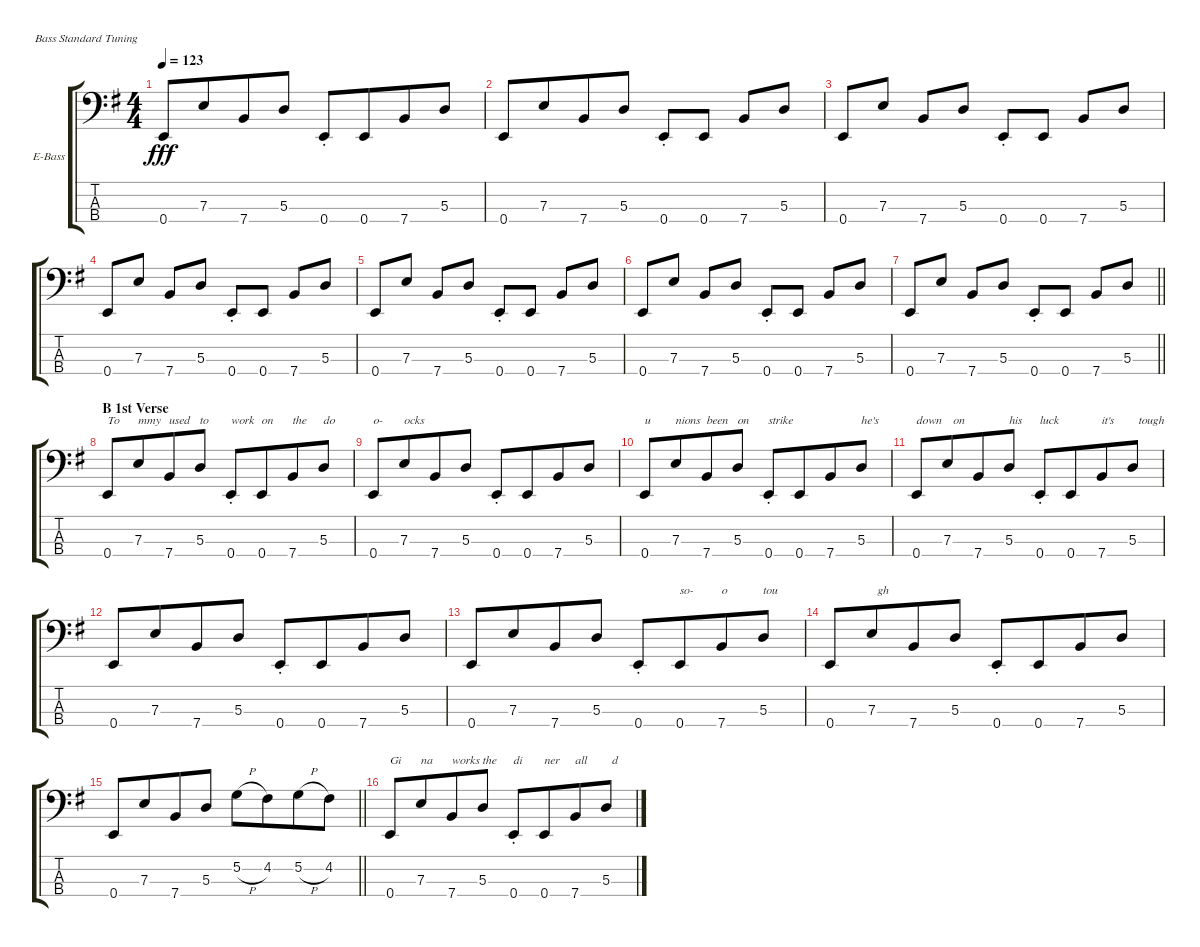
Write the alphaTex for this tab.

\bracketExtendMode groupsimilarinstruments
\firstSystemTrackNameOrientation horizontal
\otherSystemsTrackNameOrientation horizontal
\track ("bass" "E-Bass") {instrument electricbasspick}
\staff {score tabs}
\tuning (G2 D2 A1 E1)
\ts (4 4)
\tempo 123
\clef f4
\ks g
0.4.8{dy fff} 7.3.8{beam merge} 7.4.8 5.3.8 0.4{st}.8 0.4.8{beam merge} 7.4.8 5.3.8 |
0.4.8 7.3.8{beam merge} 7.4.8 5.3.8 0.4{st}.8 0.4.8 7.4.8 5.3.8 |
0.4.8 7.3.8 7.4.8 5.3.8 0.4{st}.8 0.4.8 7.4.8 5.3.8 |
0.4.8 7.3.8 7.4.8 5.3.8 0.4{st}.8 0.4.8 7.4.8 5.3.8 |
0.4.8 7.3.8 7.4.8 5.3.8 0.4{st}.8 0.4.8 7.4.8 5.3.8 |
0.4.8 7.3.8 7.4.8 5.3.8 0.4{st}.8 0.4.8 7.4.8 5.3.8 |
\barLineRight lightlight
0.4.8 7.3.8 7.4.8 5.3.8 0.4{st}.8 0.4.8 7.4.8 5.3.8 |
\section ("" "B 1st Verse")
0.4.8{txt "To"} 7.3.8{txt "mmy" beam merge} 7.4.8{txt "used"} 5.3.8{txt "to"} 0.4{st}.8{txt "work"} 0.4.8{txt "on" beam merge} 7.4.8{txt "the"} 5.3.8{txt "do"} |
0.4.8{txt "o-"} 7.3.8{txt "ocks" beam merge} 7.4.8 5.3.8 0.4{st}.8 0.4.8{beam merge} 7.4.8 5.3.8 |
0.4.8{txt "u"} 7.3.8{txt "nions" beam merge} 7.4.8{txt "been"} 5.3.8{txt "on"} 0.4{st}.8{txt "strike"} 0.4.8{beam merge} 7.4.8 5.3.8{txt "he's"} |
0.4.8{txt "down"} 7.3.8{txt "  on" beam merge} 7.4.8 5.3.8{txt "his"} 0.4{st}.8{txt "luck"} 0.4.8{beam merge} 7.4.8{txt "it's"} 5.3.8{txt "  tough"} |
0.4.8 7.3.8{beam merge} 7.4.8 5.3.8 0.4{st}.8 0.4.8{beam merge} 7.4.8 5.3.8 |
0.4.8 7.3.8{beam merge} 7.4.8 5.3.8 0.4{st}.8 0.4.8{txt "so-" beam merge} 7.4.8{txt "o"} 5.3.8{txt "tou"} |
0.4.8 7.3.8{txt "  gh" beam merge} 7.4.8 5.3.8 0.4{st}.8 0.4.8{beam merge} 7.4.8 5.3.8 |
\barLineRight lightlight
0.4.8 7.3.8{beam merge} 7.4.8 5.3.8 5.2{h}.8 4.2.8{beam merge} 5.2{h}.8 4.2.8 |
0.4.8{txt "Gi"} 7.3.8{txt "na" beam merge} 7.4.8{txt "works"} 5.3.8{txt "the"} 0.4{st}.8{txt "di"} 0.4.8{txt "ner" beam merge} 7.4.8{txt "all"} 5.3.8{txt "  d"}
